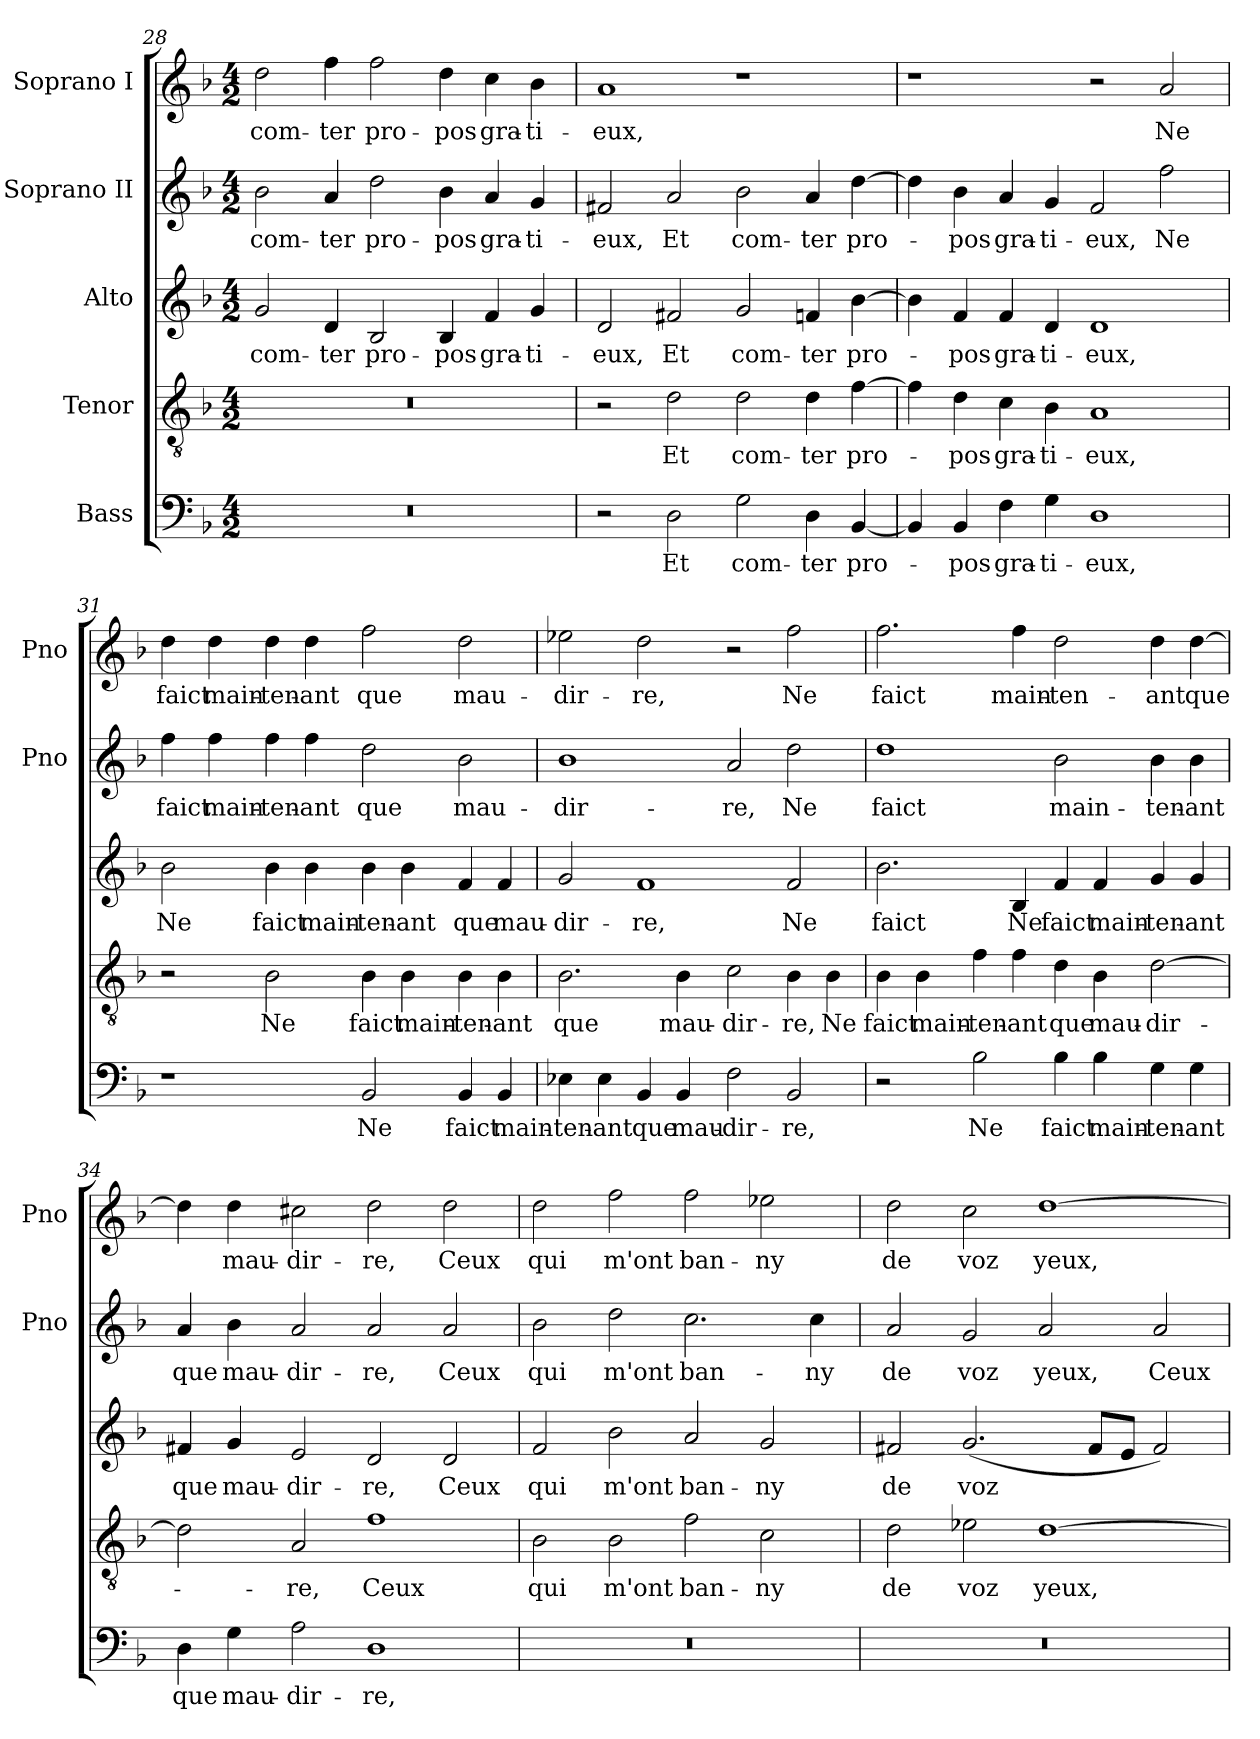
**kern	**text	**kern	**text	**kern	**text	**kern	**text	**kern	**text
*part5	*part5	*part4	*part4	*part3	*part3	*part2	*part2	*part1	*part1
*staff5	*staff5	*staff4	*staff4	*staff3	*staff3	*staff2	*staff2	*staff1	*staff1
*I"Bass	*	*I"Tenor	*	*I"Alto	*	*I"Soprano II	*	*I"Soprano I	*
*	*	*	*	*	*	*I'Pno	*	*I'Pno	*
*clefF4	*	*clefGv2	*	*clefG2	*	*clefG2	*	*clefG2	*
*k[b-]	*	*k[b-]	*	*k[b-]	*	*k[b-]	*	*k[b-]	*
*F:	*	*F:	*	*F:	*	*F:	*	*F:	*
*M4/2	*	*M4/2	*	*M4/2	*	*M4/2	*	*M4/2	*
=28	=28	=28	=28	=28	=28	=28	=28	=28	=28
0r	.	0r	.	2g/	com-	2b-\	com-	2dd\	com-
.	.	.	.	4d/	-ter	4a/	-ter	4ff\	-ter
.	.	.	.	2B-/	pro-	2dd\	pro-	2ff\	pro-
.	.	.	.	4B-/	-pos	4b-\	-pos	4dd\	-pos
.	.	.	.	4f/	gra-	4a/	gra-	4cc\	gra-
.	.	.	.	4g/	-ti-	4g/	-ti-	4b-\	-ti-
=29	=29	=29	=29	=29	=29	=29	=29	=29	=29
2r	.	2r	.	2d/	-eux,	2f#X/	-eux,	1a	-eux,
2D\	Et	2d\	Et	2f#X/	Et	2a/	Et	.	.
2G\	com-	2d\	com-	2g/	com-	2b-\	com-	1r	.
4D\	-ter	4d\	-ter	4fn/	-ter	4a/	-ter	.	.
[4BB-/	pro-	[4f\	pro-	[4b-\	pro-	[4dd\	pro-	.	.
=30	=30	=30	=30	=30	=30	=30	=30	=30	=30
4BB-/]	.	4f\]	.	4b-\]	.	4dd\]	.	1r	.
4BB-/	-pos	4d\	-pos	4f/	-pos	4b-\	-pos	.	.
4F\	gra-	4c\	gra-	4f/	gra-	4a/	gra-	.	.
4G\	-ti-	4B-\	-ti-	4d/	-ti-	4g/	-ti-	.	.
1D	-eux,	1A	-eux,	1d	-eux,	2f/	-eux,	2r	.
.	.	.	.	.	.	2ff\	Ne	2a/	Ne
!!LO:LB:g=z
=31	=31	=31	=31	=31	=31	=31	=31	=31	=31
1r	.	2r	.	2b-\	Ne	4ff\	faict	4dd\	faict
.	.	.	.	.	.	4ff\	main-	4dd\	main-
.	.	2B-\	Ne	4b-\	faict	4ff\	-ten-	4dd\	-ten-
.	.	.	.	4b-\	main-	4ff\	-ant	4dd\	-ant
2BB-/	Ne	4B-\	faict	4b-\	-ten-	2dd\	que	2ff\	que
.	.	4B-\	main-	4b-\	-ant	.	.	.	.
4BB-/	faict	4B-\	-ten-	4f/	que	2b-\	mau-	2dd\	mau-
4BB-/	main-	4B-\	-ant	4f/	mau-	.	.	.	.
=32	=32	=32	=32	=32	=32	=32	=32	=32	=32
4E-X\	-ten-	2.B-\	que	2g/	-dir-	1b-	-dir-	2ee-X\	-dir-
4E-\	-ant	.	.	.	.	.	.	.	.
4BB-/	que	.	.	1f	-re,	.	.	2dd\	-re,
4BB-/	mau-	4B-\	mau-	.	.	.	.	.	.
2F\	-dir-	2c\	-dir-	.	.	2a/	-re,	2r	.
2BB-/	-re,	4B-\	-re,	2f/	Ne	2dd\	Ne	2ff\	Ne
.	.	4B-\	Ne	.	.	.	.	.	.
=33	=33	=33	=33	=33	=33	=33	=33	=33	=33
2r	.	4B-\	faict	2.b-\	faict	1dd	faict	2.ff\	faict
.	.	4B-\	main-	.	.	.	.	.	.
2B-\	Ne	4f\	-ten-	.	.	.	.	.	.
.	.	4f\	-ant	4B-/	Ne	.	.	4ff\	main-
4B-\	faict	4d\	que	4f/	faict	2b-\	main-	2dd\	-ten-
4B-\	main-	4B-\	mau-	4f/	main-	.	.	.	.
4G\	-ten-	[2d\	-dir-	4g/	-ten-	4b-\	-ten-	4dd\	-ant
4G\	-ant	.	.	4g/	-ant	4b-\	-ant	[4dd\	que
!!LO:PB:g=z
=34	=34	=34	=34	=34	=34	=34	=34	=34	=34
4D\	que	2d\]	.	4f#X/	que	4a/	que	4dd\]	.
4G\	mau-	.	.	4g/	mau-	4b-\	mau-	4dd\	mau-
2A\	-dir-	2A/	-re,	2e/	-dir-	2a/	-dir-	2cc#X\	-dir-
1D	-re,	1f	Ceux	2d/	-re,	2a/	-re,	2dd\	-re,
.	.	.	.	2d/	Ceux	2a/	Ceux	2dd\	Ceux
=35	=35	=35	=35	=35	=35	=35	=35	=35	=35
0r	.	2B-\	qui	2f/	qui	2b-\	qui	2dd\	qui
.	.	2B-\	m'ont	2b-\	m'ont	2dd\	m'ont	2ff\	m'ont
.	.	2f\	ban-	2a/	ban-	2.cc\	ban-	2ff\	ban-
.	.	2c\	-ny	2g/	-ny	.	.	2ee-X\	-ny
.	.	.	.	.	.	4cc\	-ny	.	.
=36	=36	=36	=36	=36	=36	=36	=36	=36	=36
0r	.	2d\	de	2f#X/	de	2a/	de	2dd\	de
.	.	2e-X\	voz	(2.g/	voz	2g/	voz	2cc\	voz
.	.	[1d	yeux,	.	.	2a/	yeux,	[1dd	yeux,
.	.	.	.	8f#/L	.	.	.	.	.
.	.	.	.	8e/J	.	.	.	.	.
.	.	.	.	2f#/)	.	2a/	Ceux	.	.
=	=	=	=	=	=	=	=	=	=
*-	*-	*-	*-	*-	*-	*-	*-	*-	*-
